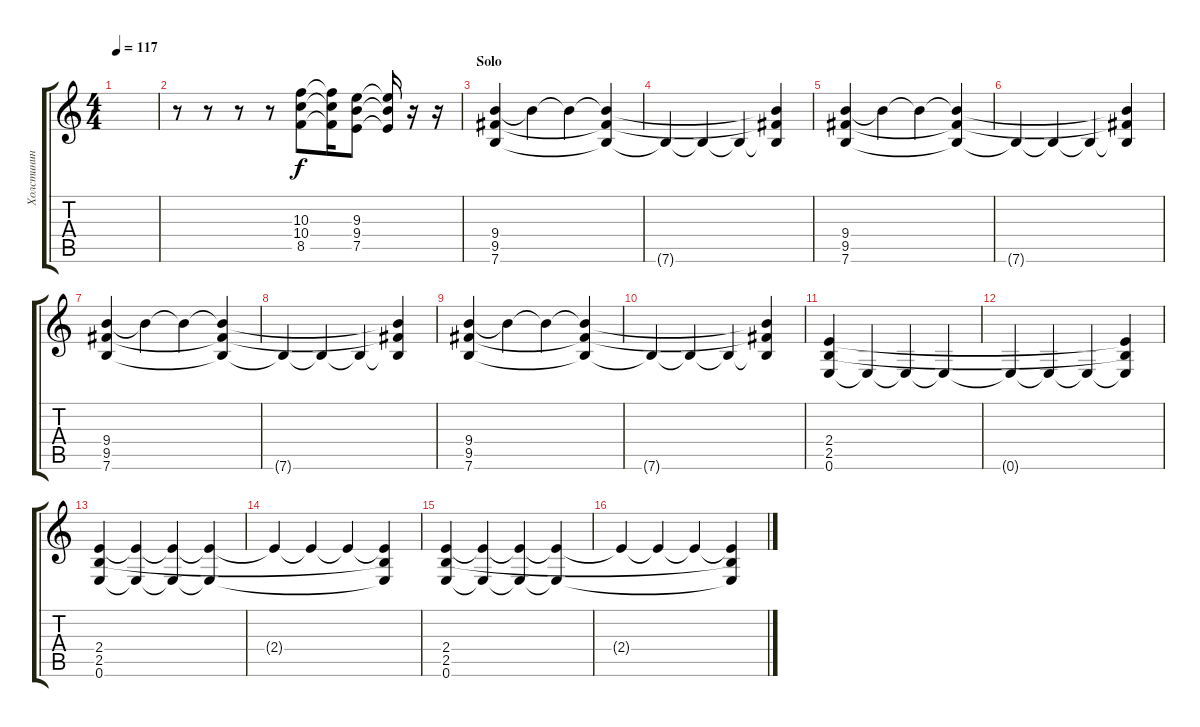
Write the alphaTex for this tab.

\track ("Холстинин (Guitar 2)" "Холстинин ") {instrument distortionguitar}
\staff {score tabs}
\tuning (E4 B3 G3 D3 A2 E2) {hide}
\ts (4 4)
\tempo 117
\clef g2
\ks c
|
r.8 r.8 r.8 r.8 (10.3 10.4 8.5).8 (10.3{t} 10.4{t} 8.5{t}).16 (9.3 9.4 7.5).8 (9.3{t} 9.4{t} 7.5{t}).16 r.16 r.16 |
\section ("" "Solo")
(9.4 9.5 7.6).4 9.4{t}.4 9.4{t}.4 (9.4{t} 9.5{t} 7.6{t}).4 |
7.6{t}.4 7.6{t}.4 7.6{t}.4 (9.4{t} 9.5{t} 7.6{t}).4 |
(9.4 9.5 7.6).4 9.4{t}.4 9.4{t}.4 (9.4{t} 9.5{t} 7.6{t}).4 |
7.6{t}.4 7.6{t}.4 7.6{t}.4 (9.4{t} 9.5{t} 7.6{t}).4 |
(9.4 9.5 7.6).4 9.4{t}.4 9.4{t}.4 (9.4{t} 9.5{t} 7.6{t}).4 |
7.6{t}.4 7.6{t}.4 7.6{t}.4 (9.4{t} 9.5{t} 7.6{t}).4 |
(9.4 9.5 7.6).4 9.4{t}.4 9.4{t}.4 (9.4{t} 9.5{t} 7.6{t}).4 |
7.6{t}.4 7.6{t}.4 7.6{t}.4 (9.4{t} 9.5{t} 7.6{t}).4 |
(2.4 2.5 0.6).4 0.6{t}.4 0.6{t}.4 0.6{t}.4 |
0.6{t}.4 0.6{t}.4 0.6{t}.4 (2.4{t} 2.5{t} 0.6{t}).4 |
(2.4 2.5 0.6).4 (2.4{t} 0.6{t}).4 (2.4{t} 0.6{t}).4 (2.4{t} 0.6{t}).4 |
2.4{t}.4 2.4{t}.4 2.4{t}.4 (2.4{t} 2.5{t} 0.6{t}).4 |
(2.4 2.5 0.6).4 (2.4{t} 0.6{t}).4 (2.4{t} 0.6{t}).4 (2.4{t} 0.6{t}).4 |
2.4{t}.4 2.4{t}.4 2.4{t}.4 (2.4{t} 2.5{t} 0.6{t}).4
